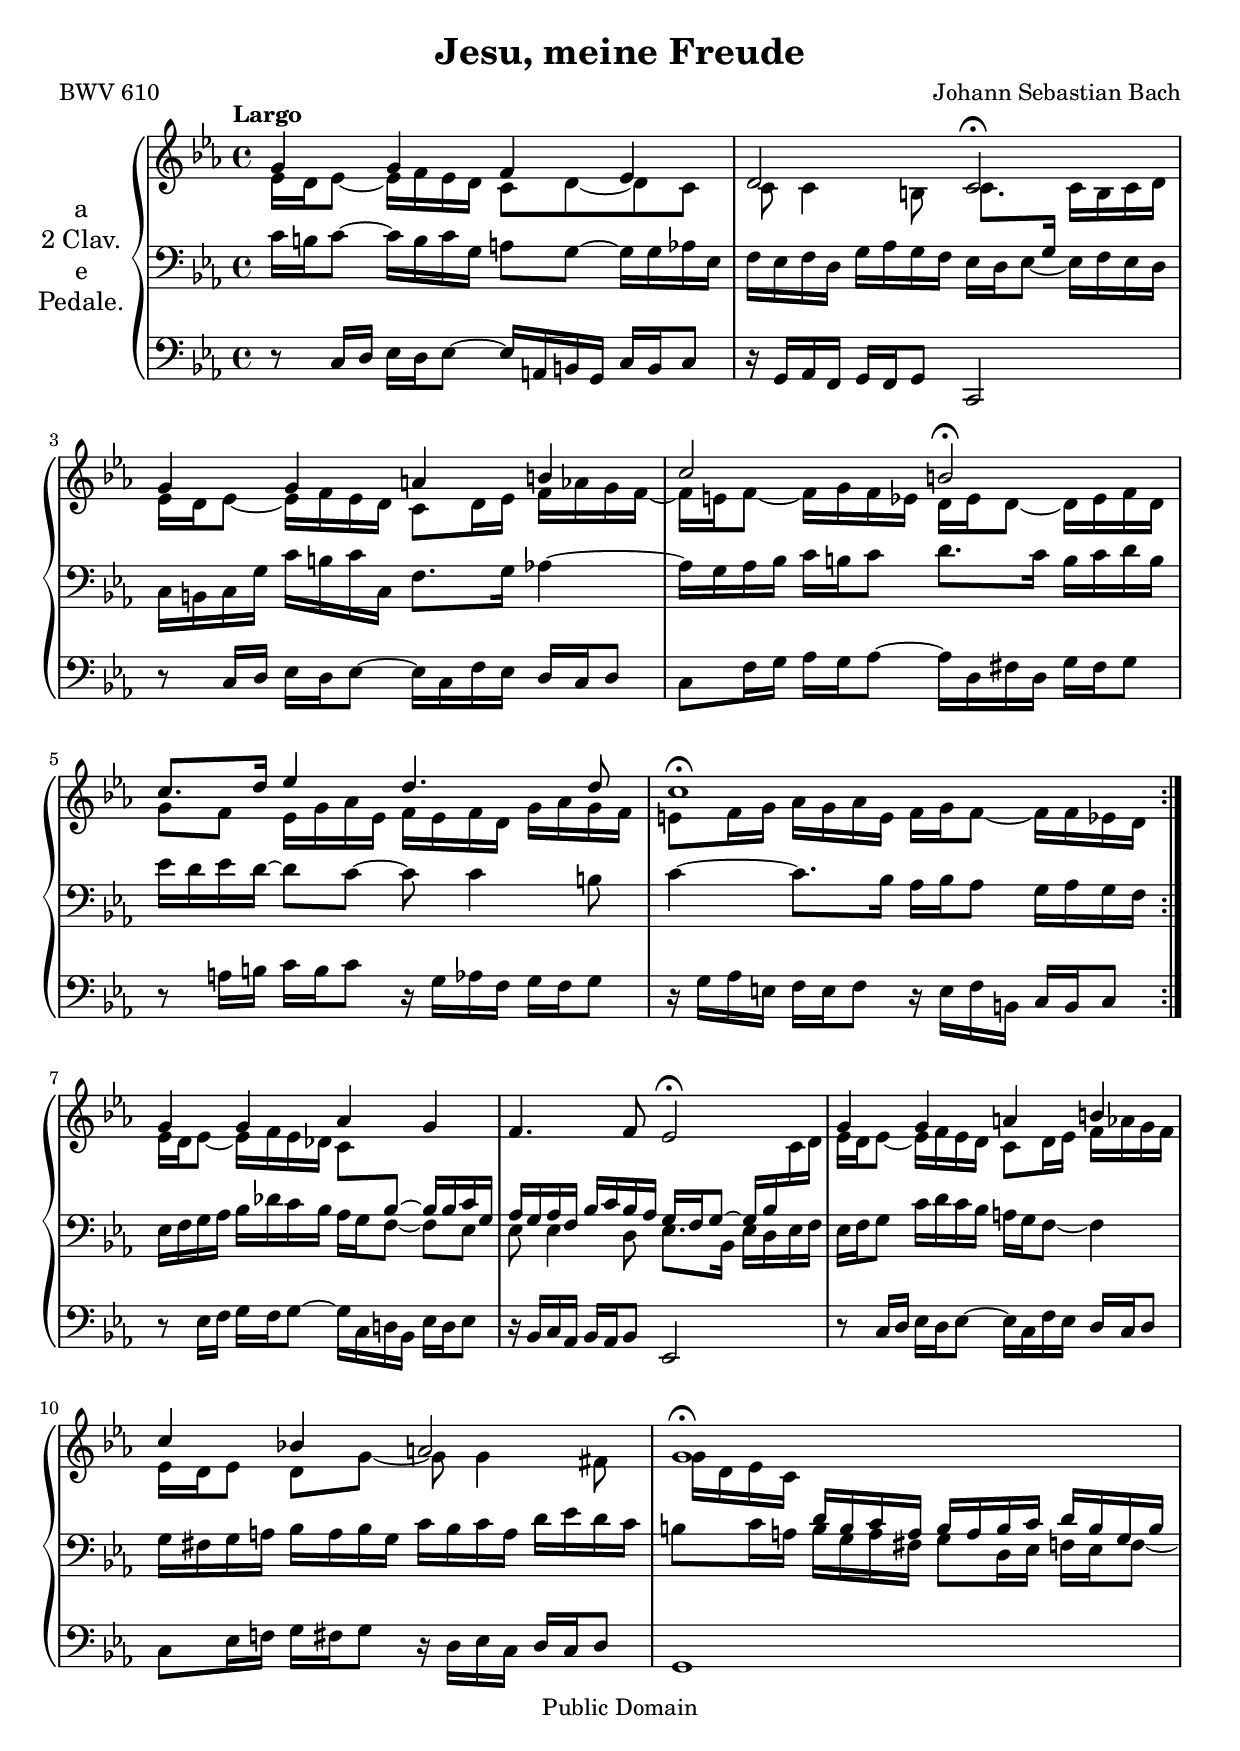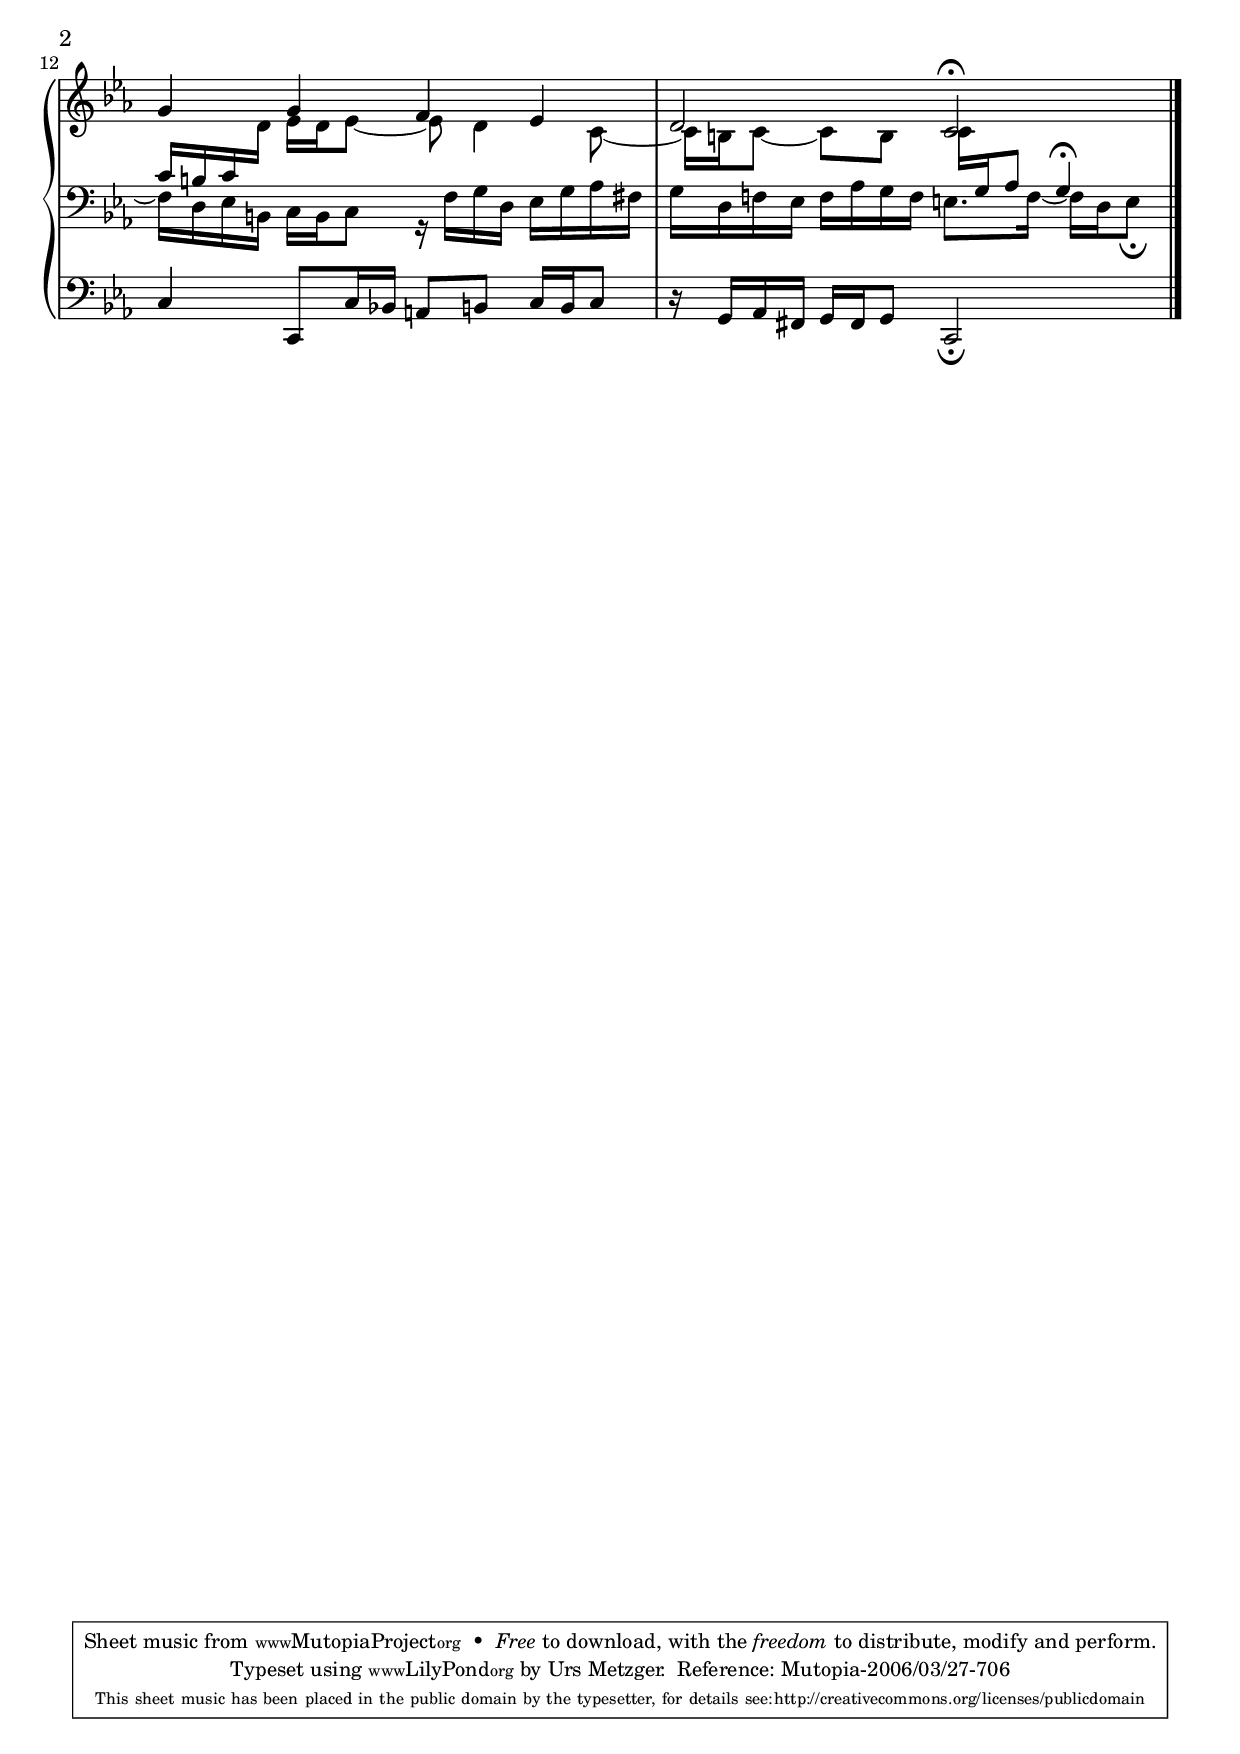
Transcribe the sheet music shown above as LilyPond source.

\version "2.17.6"
%\include "example-header.ily"


\header {
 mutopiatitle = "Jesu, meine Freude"
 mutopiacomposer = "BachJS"
 poet = "BWV 610"
 %mutopiaopus = "BWV 610"
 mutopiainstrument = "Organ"
 date = ""
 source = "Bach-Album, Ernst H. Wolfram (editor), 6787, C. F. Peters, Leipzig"
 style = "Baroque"
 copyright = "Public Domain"
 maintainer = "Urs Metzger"
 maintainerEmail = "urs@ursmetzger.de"
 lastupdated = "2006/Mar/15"

 title = "Jesu, meine Freude"
 composer = "Johann Sebastian Bach"
 %opus="BWV 610"

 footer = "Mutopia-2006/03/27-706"
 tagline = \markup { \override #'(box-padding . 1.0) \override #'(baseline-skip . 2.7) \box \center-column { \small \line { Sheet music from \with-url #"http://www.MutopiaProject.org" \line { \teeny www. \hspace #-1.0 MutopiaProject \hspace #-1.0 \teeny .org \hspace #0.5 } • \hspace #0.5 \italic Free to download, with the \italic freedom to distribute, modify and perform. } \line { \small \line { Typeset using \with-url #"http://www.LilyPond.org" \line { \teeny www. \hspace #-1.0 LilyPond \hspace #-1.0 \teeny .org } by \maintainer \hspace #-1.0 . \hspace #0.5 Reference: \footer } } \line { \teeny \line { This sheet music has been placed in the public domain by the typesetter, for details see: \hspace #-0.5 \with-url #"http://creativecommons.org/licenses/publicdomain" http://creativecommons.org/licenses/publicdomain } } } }

}

\include "deutsch.ly"

global = {
   \key c \minor
   \time 4/4
   \tempo Largo
   \accidentalStyle default
}

halsup = {
  \voiceOne
}

halsdown = {
  \voiceTwo
}

staffup = {
   \change Staff = "right" \halsdown
}

staffdown = {
   \change Staff = "left" \halsup
}

sopran = {
   \new Voice \relative g' {
      \global
      \halsup
      \repeat volta 2 {
         g4 g f es
         d2 c\fermata
         g'4 g a h
         c2 h\fermata
         %% Takt 5 ==============================================
         c8. d16 es4 d4. d8
         c1\fermata
      }
      g4 g as g
      f4. f8 es2\fermata
      g4 g a h
      %% Takt 10 =============================================
      c4 b! a2
      g1\fermata
      g4 g f es
      d2 c2\fermata \bar "|."
   }
}

alt = {
   \new Voice \relative es' {
      \global
      \halsdown
      \repeat volta 2 {
         es16 d es8~ es16 f es d c8 d~ d c
         c8 c4 h8 c8. \staffdown g16 \staffup c h c d
         es16 d es8~ es16 f es d c8 d16 es f as g f~
         f16 e f8~ f16 g f es d es d8~ d16 es f d
         %% Takt 5 ==============================================
         g8 f es16 g as es f es f d g as g f
         e8 f16 g as g as e f g f8~ f16 f es d
      }
      es16 d es8~ es16 f es des c8 \staffdown b~ b16 b c g
      as16 g as f b c b as g f g8~ g16 b \staffup c d
      es16 d es8~ es16 f es d c8 d16 es f as g f
      %% Takt 10 =============================================
      es16 d es8 d g~g g4 fis8
      g16 d es c \staffdown d h c a h a h c d h g h
      c16 h c \staffup d es d es8~ es d4 c8~
      c16 h c8~ c h c16 \staffdown g as8 g4\fermata
   }
}

tenor = {
   \new Voice \relative c' {
      \global
      \repeat volta 2 {
         c16 h c8~ c16 h c g a8 g~ g16 g as es
         f16 es f d g as g f es d \tieDown es8~ es16 \tieNeutral f es d
         c16 h c g' c h c c, f8. g16 as!4~
         as16 g as b c h c8 d8. c16 h c d h
         %% Takt 5 ==============================================
         es16 d es d~ d8 c~c c4 h8
         c4~ c8. b16 as b as8 g16 as g f
      }
      \halsdown es16 f g as b des c b as g f8~ f es
      es8 es4 d8 es8. b16 es d es f
      es16 f g8 c16 d c b a g f8~ f4
      %% Takt 10 =============================================
      g16 fis g a b a b g c b c a d es d c
      h8 c16 a h g a fis g8 d16 es f es f8~
      f16 d es h c h c8 r16 f g d es g as fis
      g16 d f! es f as g f e8. f16~ f d e8\fermata
   }
}

right = {
   \clef treble
   <<
   \alt
   \sopran
   >>
}

left = {
   \clef bass
   <<
   \tenor
   >>
}

pedal = {
   \global
   \clef "bass"
   \relative c {
      \repeat volta 2 {
         r8 c16 d es d es8~ es16 a, h g c h c8
         r16 g as f g f g8 c,2
         r8 c'16 d es d es8~ es16 c f es d c d8
         c8 f16 g as g as8~ as16 d, fis d g fis g8
         %% Takt 5 ==============================================
         r8 a16 h c h c8
         r16 g as f g f g8
         r16 g as e f e f8 r16 e f h, c h c8
      }
      r8 es16  f g f g8~ g16 c, d! b es d es8
      r16 b c as b as b8 es,2
      r8 c'16 d es d es8~ es16 c f es d c d8
      %% Takt 10 =============================================
      c8 es16 f! g fis g8 r16 d es c d c d8
      g,1
      c4 c,8 c'16 b! a8 h c16 h c8
      r16 g as fis g fis g8 c,2_\fermata
   }
}

\score {
   \new PianoStaff
      { \set PianoStaff.instrumentName = \markup { \large \center-column {
          "a" "" "2 Clav." "" "e"  ""  "Pedale." } \hspace #0.5 }
      <<
         \context Staff = right
         {
            \context Voice = right \right
         }
         \context Staff = left {
            \context Voice = left \left
         }
         \context Staff = pedal {
            \context Voice = pedal \pedal
         }
      >>
   }
   \layout{}
}
